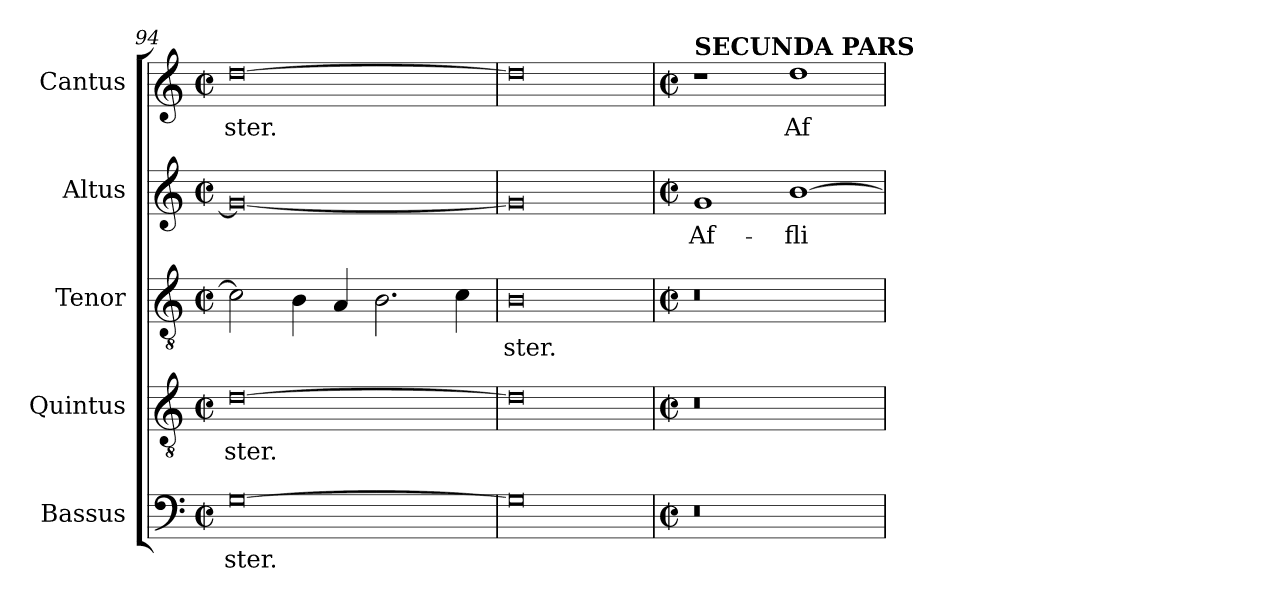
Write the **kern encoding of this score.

**kern	**text	**kern	**text	**kern	**text	**kern	**text	**kern	**text
*part5	*part5	*part4	*part4	*part3	*part3	*part2	*part2	*part1	*part1
*staff5	*staff5	*staff4	*staff4	*staff3	*staff3	*staff2	*staff2	*staff1	*staff1
*I"Bassus	*	*I"Quintus	*	*I"Tenor	*	*I"Altus	*	*I"Cantus	*
*clefF4	*	*clefGv2	*	*clefGv2	*	*clefG2	*	*clefG2	*
*M2/2	*	*M2/2	*	*M2/2	*	*M2/2	*	*M2/2	*
*met(c|)	*	*met(c|)	*	*met(c|)	*	*met(c|)	*	*met(c|)	*
=94	=94	=94	=94	=94	=94	=94	=94	=94	=94
!	!LO:LY:b	!	!LO:LY:b	!	!	!	!	!	!LO:LY:b
[>0G	-ster.	[>0d	ster.	2c\]	.	0g_<	.	[>0dd	ster.
.	.	.	.	4B\	.	.	.	.	.
.	.	.	.	4A/	.	.	.	.	.
.	.	.	.	2.B\	.	.	.	.	.
.	.	.	.	4c\	.	.	.	.	.
=95	=95	=95	=95	=95	=95	=95	=95	=95	=95
!	!	!	!	!	!LO:LY:b:cj	!	!	!	!
0G]	.	0d]	.	0B	ster.	0g]	.	0dd]	.
!!LO:LB:g=z
=96	=96!	=96	=96!	=96	=96!	=96	=96!	=96!	=96!
*M2/2	*	*M2/2	*	*M2/2	*	*M2/2	*	*M2/2	*
*met(c|)	*	*met(c|)	*	*met(c|)	*	*met(c|)	*	*met(c|)	*
!	!	!	!	!	!	!	!	!LO:TX:a:B:t=SECUNDA PARS	!
!	!	!	!	!	!	!	!LO:LY:b:cj	!	!
0r	.	0r	.	0r	.	1g	Af-	1r	.
!	!	!	!	!	!	!	!LO:LY:b:cj	!	!LO:LY:b:cj
.	.	.	.	.	.	[>1b	-fli-	1dd	Af
=	=	=	=	=	=	=	=	=	=
*-	*-	*-	*-	*-	*-	*-	*-	*-	*-
